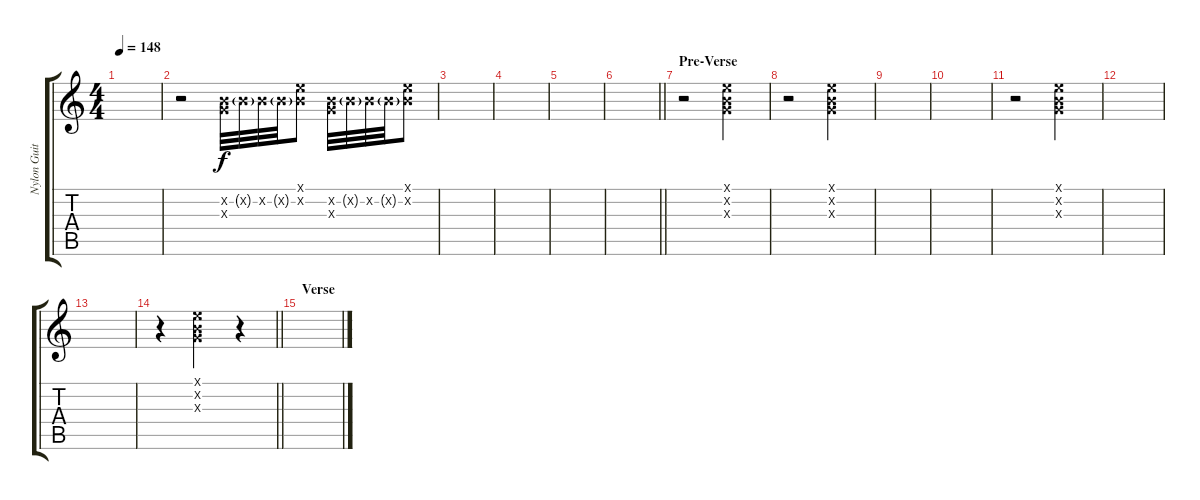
\track ("Nylon Guitar" "Nylon Guit") {instrument acousticguitarnylon}
\staff {score tabs}
\tuning (E4 B3 G3 D3 A2 E2) {hide}
\ts (4 4)
\tempo 148
\clef g2
\ks c
|
r.2 (0.2{x} 0.3{x}).32 0.2{g x}.32 0.2{x}.32 0.2{g x}.32 (0.1{x} 0.2{x}).8 (0.2{x} 0.3{x}).32 0.2{g x}.32 0.2{x}.32 0.2{g x}.32 (0.1{x} 0.2{x}).8 |
|
|
|
\barLineRight lightlight
|
\section ("" "Pre-Verse")
r.2 (0.1{x} 0.2{x} 0.3{x}).2 |
r.2 (0.1{x} 0.2{x} 0.3{x}).2 |
|
|
r.2 (0.1{x} 0.2{x} 0.3{x}).2 |
|
|
\barLineRight lightlight
r.4 (0.1{x} 0.2{x} 0.3{x}).2 r.4 |
\section ("" "Verse")
